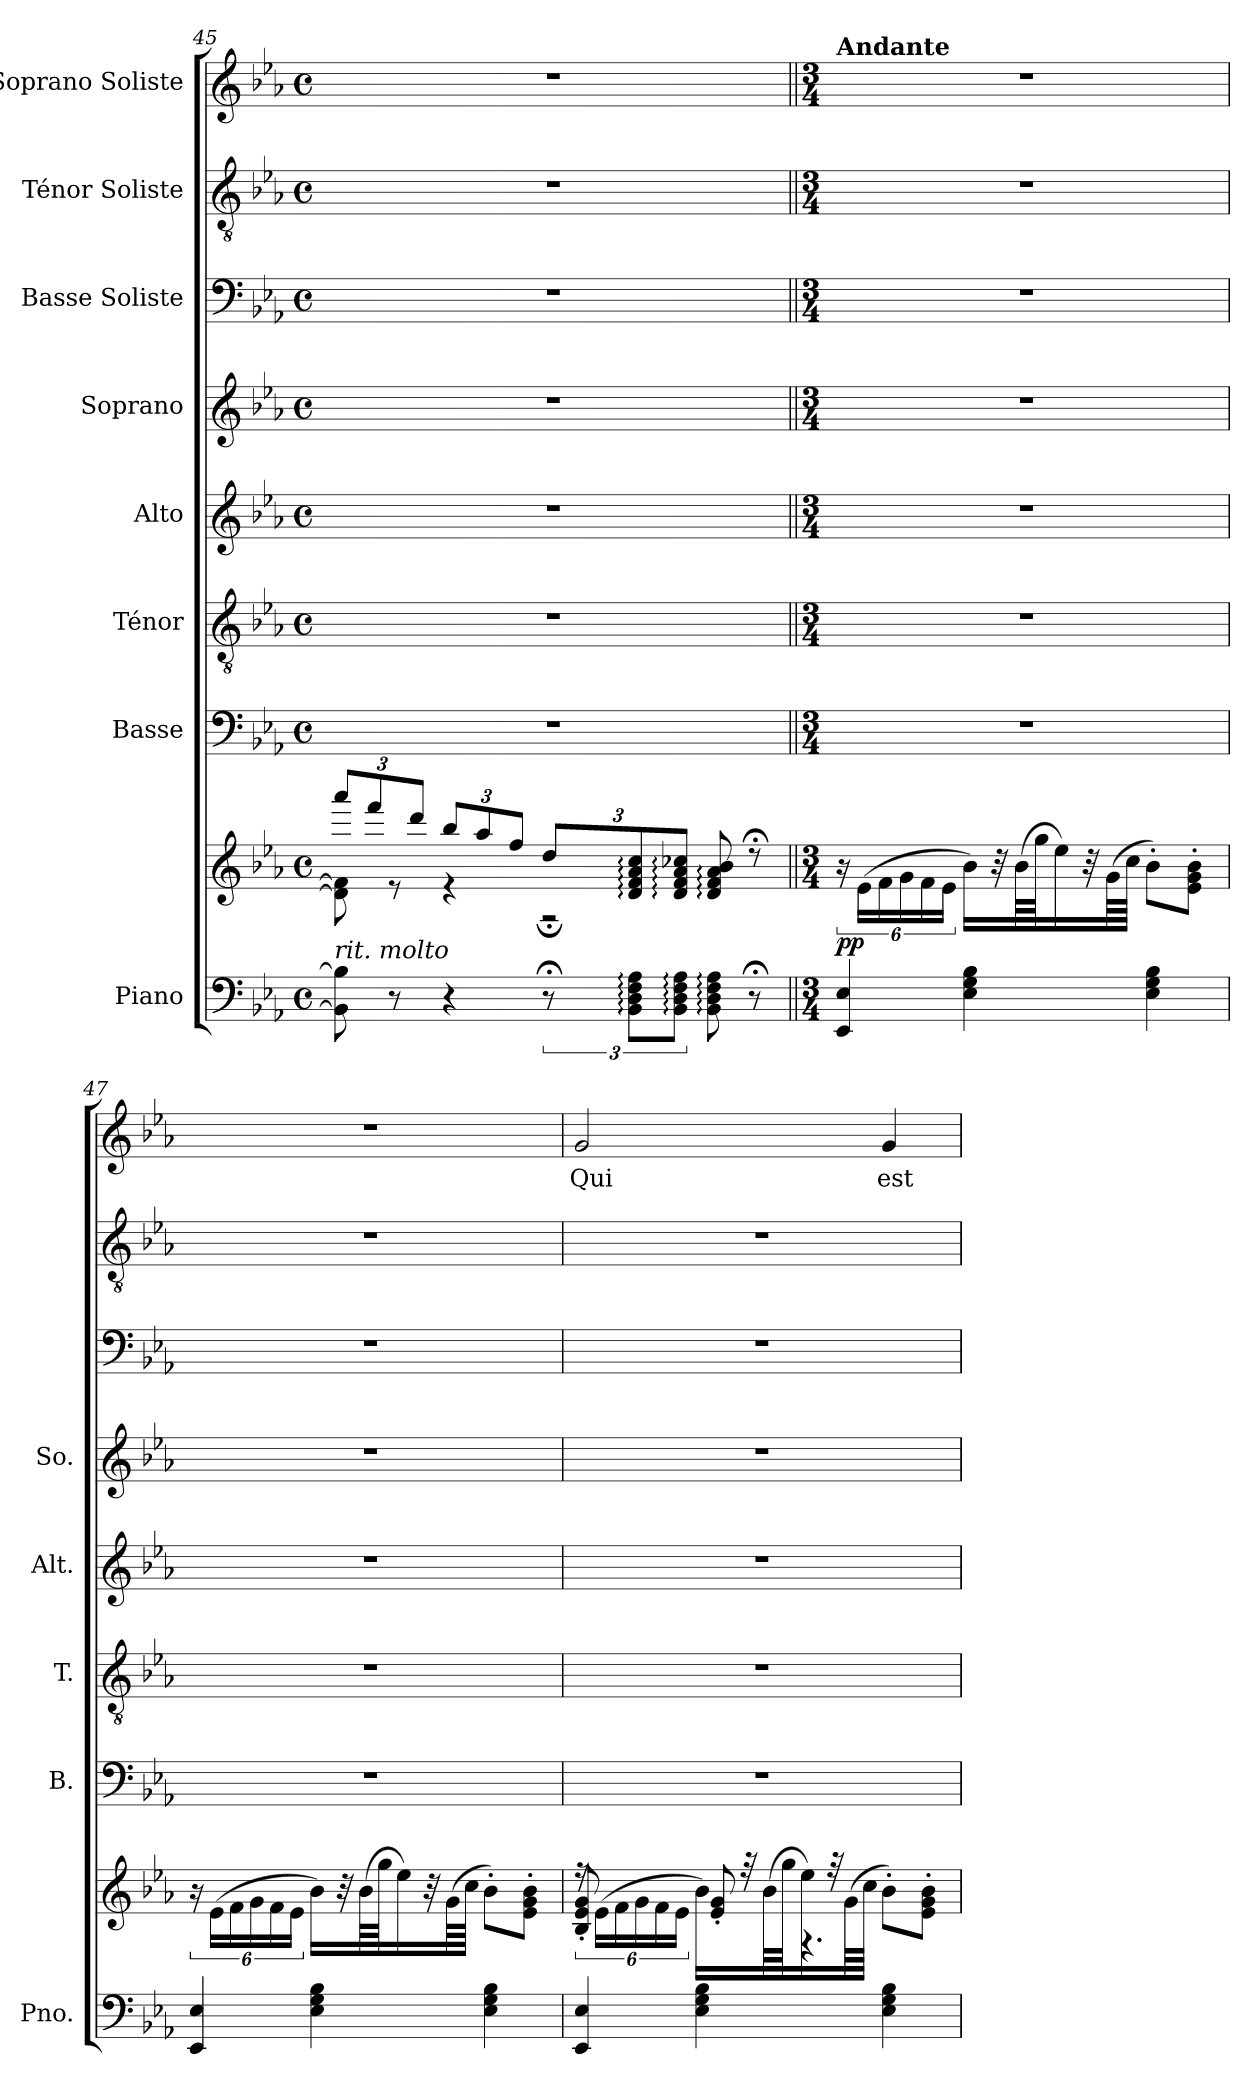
**kern	**kern	**dynam	**kern	**kern	**kern	**kern	**kern	**kern	**kern	**text
*part8	*part8	*part8	*part7	*part6	*part5	*part4	*part3	*part2	*part1	*part1
*staff9	*staff8	*staff8/9	*staff7	*staff6	*staff5	*staff4	*staff3	*staff2	*staff1	*staff1
*I"Piano	*	*	*I"Basse	*I"Ténor	*I"Alto	*I"Soprano	*I"Basse Soliste	*I"Ténor Soliste	*I"Soprano Soliste	*
*I'Pno.	*	*	*I'B.	*I'T.	*I'Alt.	*I'So.	*	*	*	*
*clefF4	*clefG2	*	*clefF4	*clefGv2	*clefG2	*clefG2	*clefF4	*clefGv2	*clefG2	*
*k[b-e-a-]	*k[b-e-a-]	*	*k[b-e-a-]	*k[b-e-a-]	*k[b-e-a-]	*k[b-e-a-]	*k[b-e-a-]	*k[b-e-a-]	*k[b-e-a-]	*
*M4/4	*M4/4	*	*M4/4	*M4/4	*M4/4	*M4/4	*M4/4	*M4/4	*M4/4	*
*met(c)	*met(c)	*	*met(c)	*met(c)	*met(c)	*met(c)	*met(c)	*met(c)	*met(c)	*
*	*Xbrackettup	*	*	*	*	*	*	*	*	*
=45	=45	=45	=45	=45	=45	=45	=45	=45	=45	=45
*	*^	*	*	*	*	*	*	*	*	*
!LO:TX:a:i:t=rit. molto	!	!	!	!	!	!	!	!	!	!	!
8BB-\] 8B-\]	12aaa-/L	8d\] 8f\]	.	1r	1r	1r	1r	1r	1r	1r	.
.	12fff/	.	.	.	.	.	.	.	.	.	.
8r	.	8r	.	.	.	.	.	.	.	.	.
.	12ddd/J	.	.	.	.	.	.	.	.	.	.
4r	12bb-/L	4r	.	.	.	.	.	.	.	.	.
.	12aa-/	.	.	.	.	.	.	.	.	.	.
.	12ff/J	.	.	.	.	.	.	.	.	.	.
12r;<	12dd/L	2r;	.	.	.	.	.	.	.	.	.
12BB-\: 12D\: 12F\: 12A-\:L	12d/: 12f/: 12a-/: 12cc/:	.	.	.	.	.	.	.	.	.	.
12BB-\: 12D\: 12F\: 12A-\:J	12d/: 12f/: 12a-/: 12cc-X/:J	.	.	.	.	.	.	.	.	.	.
8BB-\: 8D\: 8F\: 8A-\:	8d/: 8f/: 8a-/: 8b-/:	.	.	.	.	.	.	.	.	.	.
8r;<	8r;<	.	.	.	.	.	.	.	.	.	.
*	*v	*v	*	*	*	*	*	*	*	*	*
!!LO:PB:g=z
=46||	=46||	=46||	=46||	=46||	=46||	=46||	=46||	=46||	=46||	=46||
*M3/4	*M3/4	*	*M3/4	*M3/4	*M3/4	*M3/4	*M3/4	*M3/4	*M3/4	*
*	*brackettup	*	*	*	*	*	*	*	*	*
*	*	*	*	*	*	*	*	*^	*^	*
!	!	!	!	!	!	!	!	!	!	!LO:TX:a:B:t=Andante	!	!
!	!	!LO:DY:a=2	!	!	!	!	!	!	!	!	!	!
4EE-/ 4E-/	24r	pp	2.r	2.r	2.r	2.r	2.r	2.r	4E-/yy	2.r	4e-/yy	.
.	(24e-\LL	.	.	.	.	.	.	.	.	.	.	.
.	24f\	.	.	.	.	.	.	.	.	.	.	.
.	24g\	.	.	.	.	.	.	.	.	.	.	.
.	24f\	.	.	.	.	.	.	.	.	.	.	.
.	24e-\JJ	.	.	.	.	.	.	.	.	.	.	.
4E-\ 4G\ 4B-\	16b-\LL)	.	.	.	.	.	.	.	2ryy	.	2ryy	.
.	32r	.	.	.	.	.	.	.	.	.	.	.
.	(64b-\LL	.	.	.	.	.	.	.	.	.	.	.
.	64gg\JJ	.	.	.	.	.	.	.	.	.	.	.
.	16ee-\)	.	.	.	.	.	.	.	.	.	.	.
.	32r	.	.	.	.	.	.	.	.	.	.	.
.	(64g\LL	.	.	.	.	.	.	.	.	.	.	.
.	64cc\JJJJ	.	.	.	.	.	.	.	.	.	.	.
4E-\ 4G\ 4B-\	8b-'\L)	.	.	.	.	.	.	.	.	.	.	.
.	8e-\' 8g\' 8b-\'J	.	.	.	.	.	.	.	.	.	.	.
*	*	*	*	*	*	*	*	*v	*v	*	*	*
*	*	*	*	*	*	*	*	*	*v	*v	*
=47	=47	=47	=47	=47	=47	=47	=47	=47	=47	=47
4EE-/ 4E-/	24r	.	2.r	2.r	2.r	2.r	2.r	2.r	2.r	.
.	(24e-\LL	.	.	.	.	.	.	.	.	.
.	24f\	.	.	.	.	.	.	.	.	.
.	24g\	.	.	.	.	.	.	.	.	.
.	24f\	.	.	.	.	.	.	.	.	.
.	24e-\JJ	.	.	.	.	.	.	.	.	.
4E-\ 4G\ 4B-\	16b-\LL)	.	.	.	.	.	.	.	.	.
.	32r	.	.	.	.	.	.	.	.	.
.	(64b-\LL	.	.	.	.	.	.	.	.	.
.	64gg\JJ	.	.	.	.	.	.	.	.	.
.	16ee-\)	.	.	.	.	.	.	.	.	.
.	32r	.	.	.	.	.	.	.	.	.
.	(64g\LL	.	.	.	.	.	.	.	.	.
.	64cc\JJJJ	.	.	.	.	.	.	.	.	.
4E-\ 4G\ 4B-\	8b-'\L)	.	.	.	.	.	.	.	.	.
.	8e-\' 8g\' 8b-\'J	.	.	.	.	.	.	.	.	.
!!LO:LB:g=z
=48	=48	=48	=48	=48	=48	=48	=48	=48	=48	=48
*	*^	*	*	*	*	*	*	*^	*	*
!	!	!	!	!	!	!	!	!	!	!	!	!LO:LY:b
4EE-/ 4E-/	24r	8B-/' 8e-/' 8g/'	.	2.r	2.r	2.r	2.r	2.r	2.r	4E-/yy	2g/	Qui
.	(>24e-\LL	.	.	.	.	.	.	.	.	.	.	.
.	24f\	.	.	.	.	.	.	.	.	.	.	.
.	24g\	8ryy	.	.	.	.	.	.	.	.	.	.
.	24f\	.	.	.	.	.	.	.	.	.	.	.
.	24e-\JJ	.	.	.	.	.	.	.	.	.	.	.
4E-\ 4G\ 4B-\	16b-\LL)	8e-/' 8g/'	.	.	.	.	.	.	.	2ryy	.	.
.	32r	.	.	.	.	.	.	.	.	.	.	.
.	(>64b-\LL	.	.	.	.	.	.	.	.	.	.	.
.	64gg\JJ	.	.	.	.	.	.	.	.	.	.	.
.	16ee-\)	4.r	.	.	.	.	.	.	.	.	.	.
.	32r	.	.	.	.	.	.	.	.	.	.	.
.	(>64g\LL	.	.	.	.	.	.	.	.	.	.	.
.	64cc\JJJJ	.	.	.	.	.	.	.	.	.	.	.
!	!	!	!	!	!	!	!	!	!	!	!	!LO:LY:b
4E-\ 4G\ 4B-\	8b-'\L)	.	.	.	.	.	.	.	.	.	4g/	est
.	8e-\' 8g\' 8b-\'J	.	.	.	.	.	.	.	.	.	.	.
*	*v	*v	*	*	*	*	*	*	*v	*v	*	*
=	=	=	=	=	=	=	=	=	=	=
*-	*-	*-	*-	*-	*-	*-	*-	*-	*-	*-
